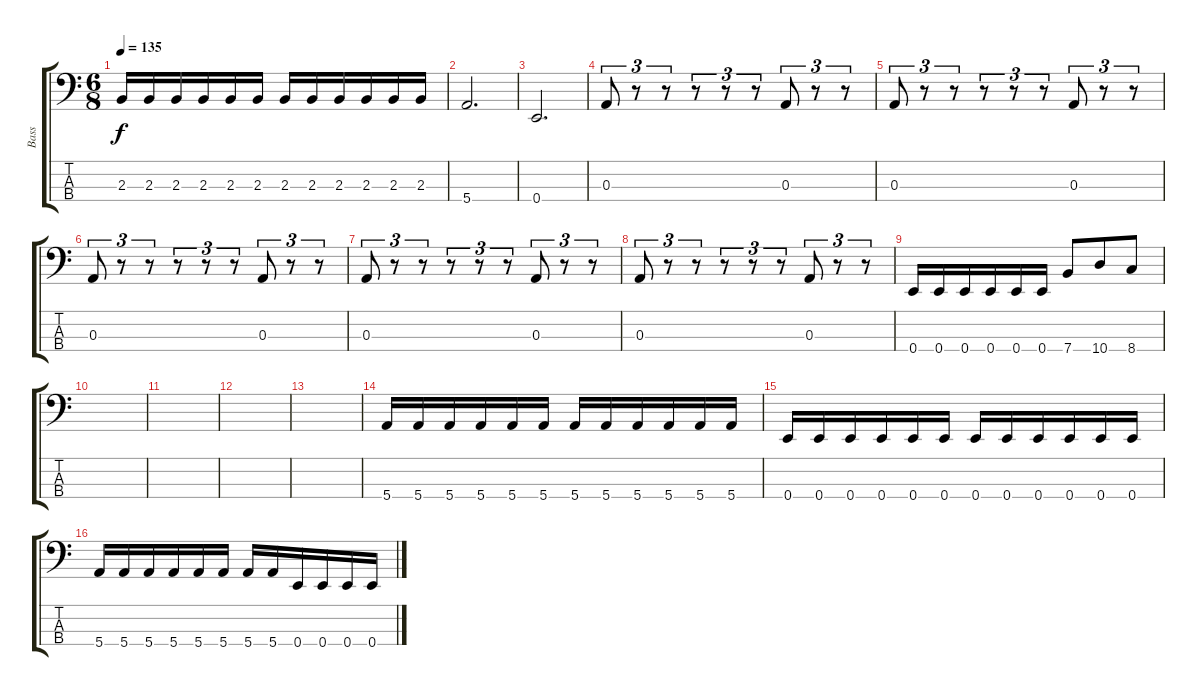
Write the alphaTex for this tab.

\track ("Bass" "Bass") {instrument electricbassfinger}
\staff {score tabs}
\tuning (G2 D2 A1 E1) {hide}
\ts (6 8)
\tempo 135
\clef f4
\ks c
2.3.16{dy f} 2.3.16 2.3.16 2.3.16 2.3.16 2.3.16 2.3.16 2.3.16 2.3.16 2.3.16 2.3.16 2.3.16 |
5.4.2{d} |
0.4.2{d} |
0.3.8{tu (3 2)} r.8{tu (3 2)} r.8{tu (3 2)} r.8{tu (3 2)} r.8{tu (3 2)} r.8{tu (3 2)} 0.3.8{tu (3 2)} r.8{tu (3 2)} r.8{tu (3 2)} |
0.3.8{tu (3 2)} r.8{tu (3 2)} r.8{tu (3 2)} r.8{tu (3 2)} r.8{tu (3 2)} r.8{tu (3 2)} 0.3.8{tu (3 2)} r.8{tu (3 2)} r.8{tu (3 2)} |
0.3.8{tu (3 2)} r.8{tu (3 2)} r.8{tu (3 2)} r.8{tu (3 2)} r.8{tu (3 2)} r.8{tu (3 2)} 0.3.8{tu (3 2)} r.8{tu (3 2)} r.8{tu (3 2)} |
0.3.8{tu (3 2)} r.8{tu (3 2)} r.8{tu (3 2)} r.8{tu (3 2)} r.8{tu (3 2)} r.8{tu (3 2)} 0.3.8{tu (3 2)} r.8{tu (3 2)} r.8{tu (3 2)} |
0.3.8{tu (3 2)} r.8{tu (3 2)} r.8{tu (3 2)} r.8{tu (3 2)} r.8{tu (3 2)} r.8{tu (3 2)} 0.3.8{tu (3 2)} r.8{tu (3 2)} r.8{tu (3 2)} |
0.4.16 0.4.16 0.4.16 0.4.16 0.4.16 0.4.16 7.4.8 10.4.8 8.4.8 |
|
|
|
|
5.4.16 5.4.16 5.4.16 5.4.16 5.4.16 5.4.16 5.4.16 5.4.16 5.4.16 5.4.16 5.4.16 5.4.16 |
0.4.16 0.4.16 0.4.16 0.4.16 0.4.16 0.4.16 0.4.16 0.4.16 0.4.16 0.4.16 0.4.16 0.4.16 |
5.4.16 5.4.16 5.4.16 5.4.16 5.4.16 5.4.16 5.4.16 5.4.16 0.4.16 0.4.16 0.4.16 0.4.16
